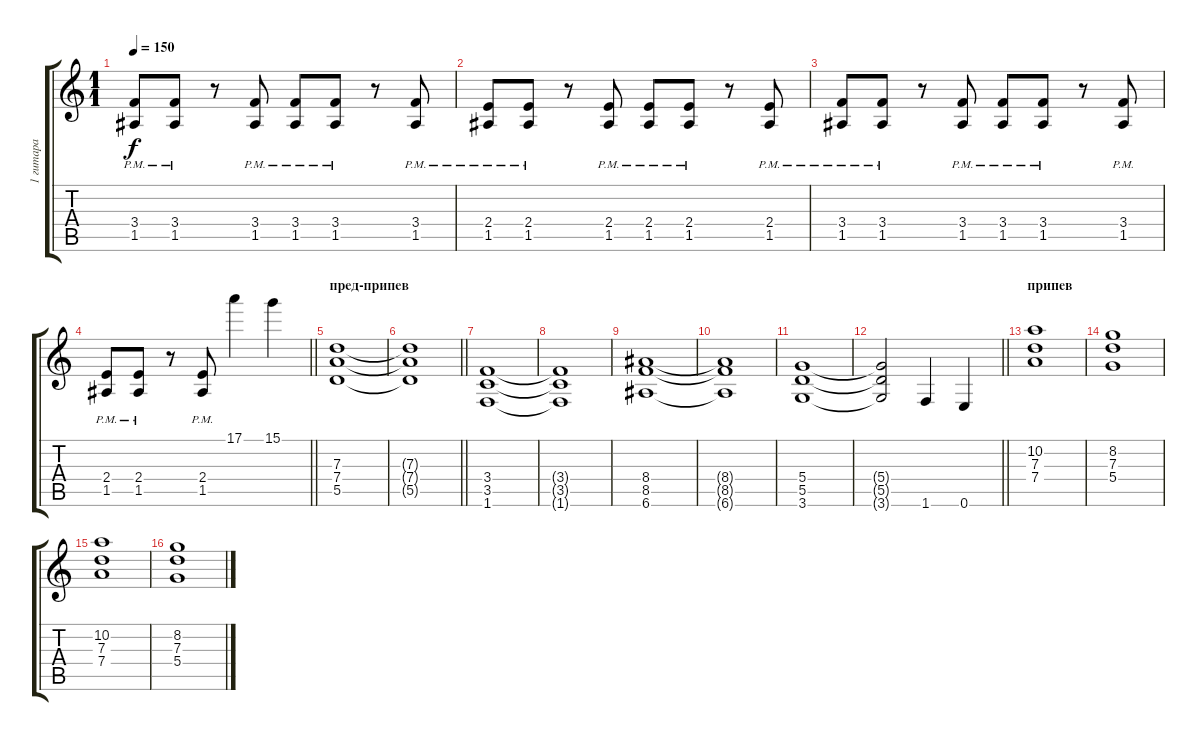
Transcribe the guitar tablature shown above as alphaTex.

\track ("1 гитара" "1 гитара") {instrument distortionguitar}
\staff {score tabs}
\tuning (E4 B3 G3 D3 A2 E2) {hide}
\ts (1 1)
\tempo 150
\clef g2
\ks c
(3.4{pm} 1.5).8{dy f} (3.4{pm} 1.5).8 r.8 (3.4{pm} 1.5).8 (3.4{pm} 1.5).8 (3.4{pm} 1.5).8 r.8 (3.4{pm} 1.5).8 |
(2.4{pm} 1.5).8 (2.4{pm} 1.5).8 r.8 (2.4{pm} 1.5).8 (2.4{pm} 1.5).8 (2.4{pm} 1.5).8 r.8 (2.4{pm} 1.5).8 |
(3.4{pm} 1.5).8 (3.4{pm} 1.5).8 r.8 (3.4{pm} 1.5).8 (3.4{pm} 1.5).8 (3.4{pm} 1.5).8 r.8 (3.4{pm} 1.5).8 |
\barLineRight lightlight
(2.4{pm} 1.5).8 (2.4{pm} 1.5).8 r.8 (2.4{pm} 1.5).8 17.1.4 15.1.4 |
\section ("" "пред-припев")
(7.3 7.4 5.5).1 |
\barLineRight lightlight
(7.3{t} 7.4{t} 5.5{t}).1 |
(3.4 3.5 1.6).1 |
(3.4{t} 3.5{t} 1.6{t}).1 |
(8.4 8.5 6.6).1 |
(8.4{t} 8.5{t} 6.6{t}).1 |
(5.4 5.5 3.6).1 |
\barLineRight lightlight
(5.4{t} 5.5{t} 3.6{t}).2 1.6.4 0.6.4 |
\section ("" "припев")
(10.2 7.3 7.4).1 |
(8.2 7.3 5.4).1 |
(10.2 7.3 7.4).1 |
(8.2 7.3 5.4).1
